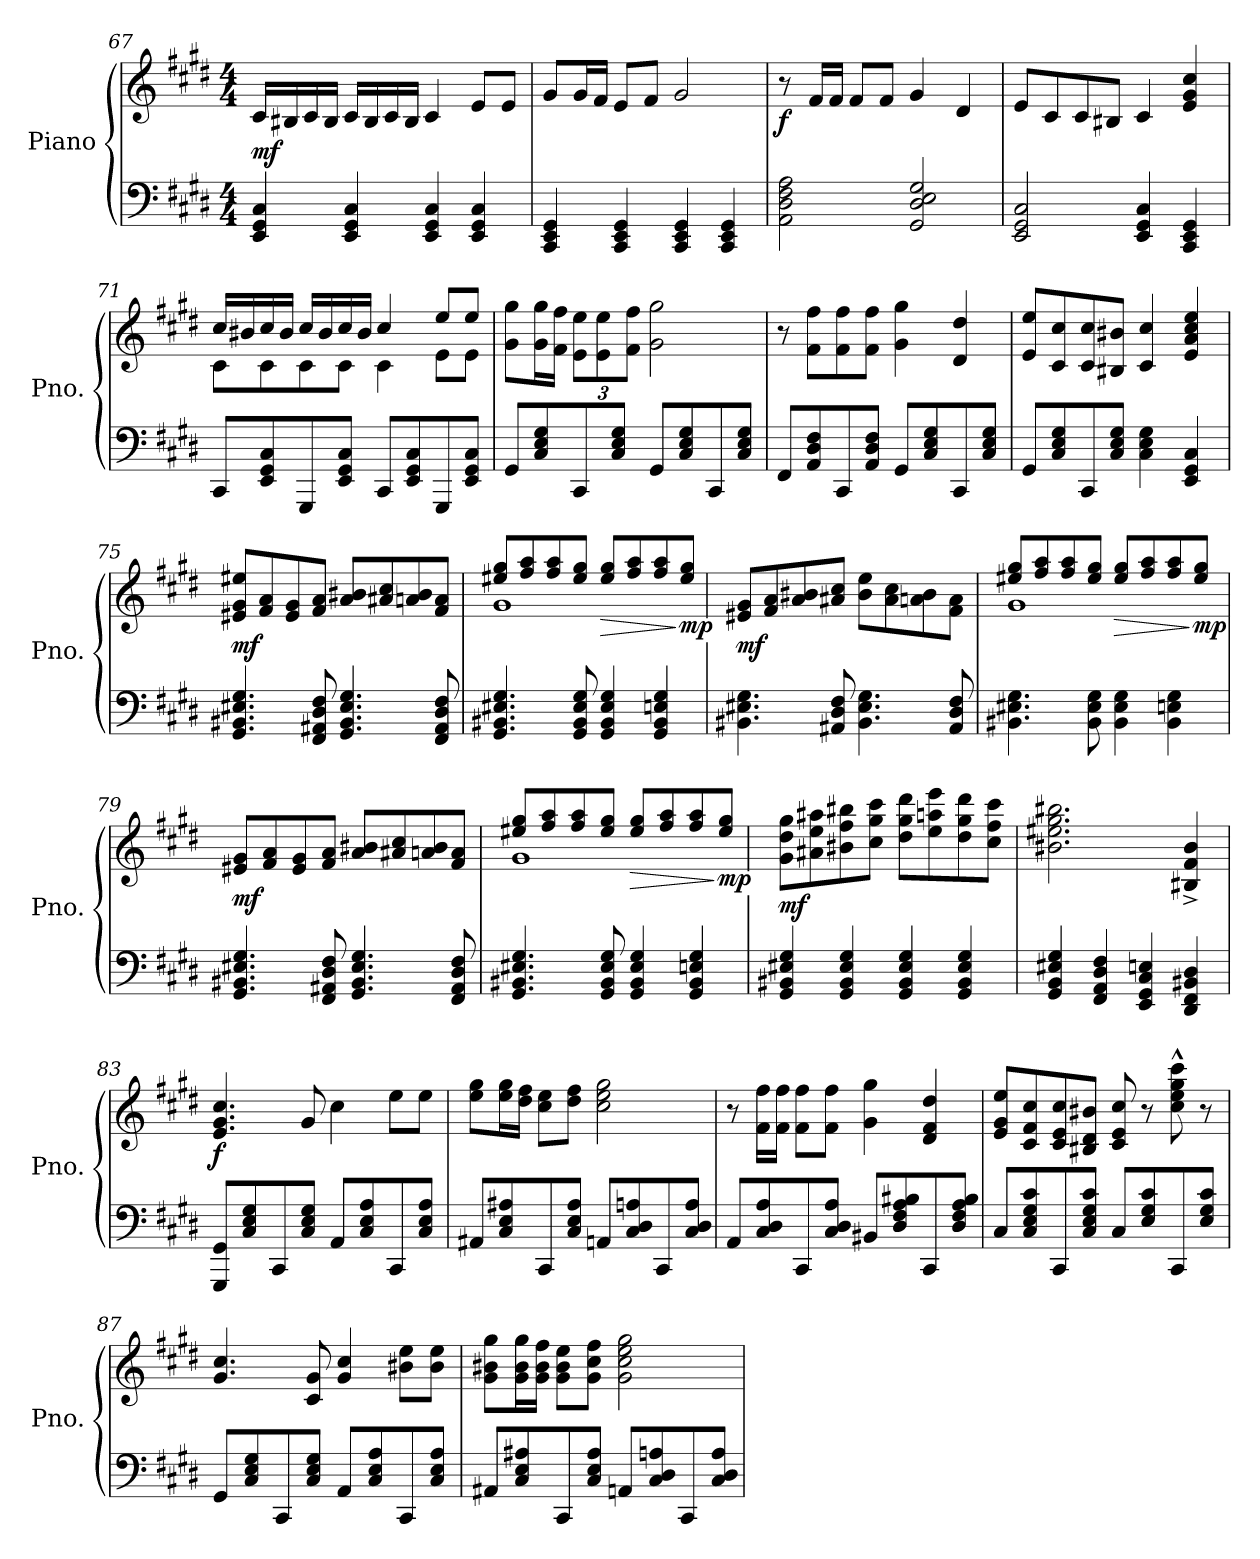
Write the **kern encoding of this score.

**kern	**kern	**dynam
*part1	*part1	*part1
*staff2	*staff1	*staff1/2
*I"Piano	*	*
*I'Pno.	*	*
*clefF4	*clefG2	*
*k[f#c#g#d#]	*k[f#c#g#d#]	*
*M4/4	*M4/4	*
=67	=67	=67
!	!	!LO:DY:b
4EE/ 4GG#/ 4C#/	16c#/LL	mf
.	16B#X/	.
.	16c#/	.
.	16B#/JJ	.
4EE/ 4GG#/ 4C#/	16c#/LL	.
.	16B#/	.
.	16c#/	.
.	16B#/JJ	.
4EE/ 4GG#/ 4C#/	4c#/	.
4EE/ 4GG#/ 4C#/	8e/L	.
.	8e/J	.
=68	=68	=68
4CC#/ 4EE/ 4GG#/	8g#/L	.
.	16g#/L	.
.	16f#/JJ	.
4CC#/ 4EE/ 4GG#/	8e/L	.
.	8f#/J	.
4CC#/ 4EE/ 4GG#/	2g#/	.
4CC#/ 4EE/ 4GG#/	.	.
=69	=69	=69
!	!	!LO:DY:b
2AA\ 2D#\ 2F#\ 2A\	8r	f
.	16f#/LL	.
.	16f#/JJ	.
.	8f#/L	.
.	8f#/J	.
2GG#/ 2D#/ 2E/ 2G#/	4g#/	.
.	4d#/	.
!!LO:LB:g=z
=70	=70	=70
2EE/ 2GG#/ 2C#/	8e/L	.
.	8c#/	.
.	8c#/	.
.	8B#X/J	.
4EE/ 4GG#/ 4C#/	4c#/	.
4CC#/ 4EE/ 4GG#/	4e/ 4g#/ 4cc#/	.
=71	=71	=71
*	*^	*
8CC#/L	16cc#/LL	8c#\L	.
.	16b#X/	.	.
8EE/ 8GG#/ 8C#/	16cc#/	8c#\	.
.	16b#/JJ	.	.
8GGG#/	16cc#/LL	8c#\	.
.	16b#/	.	.
8EE/ 8GG#/ 8C#/J	16cc#/	8c#\J	.
.	16b#/JJ	.	.
8CC#/L	4cc#/	4c#\	.
8EE/ 8GG#/ 8C#/	.	.	.
8GGG#/	8ee/L	8e\L	.
8EE/ 8GG#/ 8C#/J	8ee/J	8e\J	.
*	*v	*v	*
=72	=72	=72
8GG#/L	8g#\ 8gg#\L	.
8C#/ 8E/ 8G#/	16g#\ 16gg#\L	.
.	16f#\ 16ff#\JJ	.
*	*Xbrackettup	*
8CC#/	12e\ 12ee\L	.
.	12e\ 12ee\	.
8C#/ 8E/ 8G#/J	.	.
.	12f#\ 12ff#\J	.
8GG#/L	2g#\ 2gg#\	.
8C#/ 8E/ 8G#/	.	.
8CC#/	.	.
8C#/ 8E/ 8G#/J	.	.
=73	=73	=73
8FF#/L	8r	.
8AA/ 8D#/ 8F#/	8f#\ 8ff#\L	.
8CC#/	8f#\ 8ff#\	.
8AA/ 8D#/ 8F#/J	8f#\ 8ff#\J	.
8GG#/L	4g#\ 4gg#\	.
8C#/ 8E/ 8G#/	.	.
8CC#/	4d#/ 4dd#/	.
8C#/ 8E/ 8G#/J	.	.
!!LO:LB:g=z
=74	=74	=74
8GG#/L	8e/ 8ee/L	.
8C#/ 8E/ 8G#/	8c#/ 8cc#/	.
8CC#/	8c#/ 8cc#/	.
8C#/ 8E/ 8G#/J	8B#X/ 8b#X/J	.
4C#\ 4E\ 4G#\	4c#/ 4cc#/	.
4EE/ 4GG#/ 4C#/	4e/ 4a/ 4cc#/ 4ee/	.
=75	=75	=75
!	!	!LO:DY:b
4.GG#/ 4.BB#X/ 4.E#X/ 4.G#/	8e#X/ 8g#/ 8ee#X/L	mf
.	8f#/ 8a/	.
.	8e#/ 8g#/	.
8FF#/ 8AA#X/ 8D#/ 8F#/	8f#/ 8a/J	.
4.GG#/ 4.BB#/ 4.E#/ 4.G#/	8a/ 8b#X/L	.
.	8a#X/ 8cc#/	.
.	8an/ 8b#/	.
8FF#/ 8AA#/ 8D#/ 8F#/	8f#/ 8a/J	.
=76	=76	=76
*	*^	*
4.GG#/ 4.BB#X/ 4.E#X/ 4.G#/	8ee#X/ 8gg#/L	1g#	.
.	8ff#/ 8aa/	.	.
.	8ff#/ 8aa/	.	.
8GG#/ 8BB#/ 8E#/ 8G#/	8ee#/ 8gg#/J	.	.
!	!	!	!LO:HP:b
4GG#/ 4BB#/ 4E#/ 4G#/	8ee#/ 8gg#/L	.	>
.	8ff#/ 8aa/	.	.
4GG#/ 4BB#/ 4En/ 4G#/	8ff#/ 8aa/	.	.
!	!	!	!LO:DY:n=1:b
.	8ee#/ 8gg#/J	.	] mp
*	*v	*v	*
!!LO:LB:g=z
=77	=77	=77
!	!	!LO:DY:b
4.BB#X\ 4.E#X\ 4.G#\	8e#X/ 8g#/L	mf
.	8f#/ 8a/	.
.	8a/ 8b#X/	.
8AA#X/ 8D#/ 8F#/	8a#X/ 8cc#/J	.
4.BB#\ 4.E#\ 4.G#\	8b#\ 8ee\L	.
.	8a#\ 8cc#\	.
.	8an\ 8b#\	.
8AA#/ 8D#/ 8F#/	8f#\ 8a\J	.
=78	=78	=78
*	*^	*
4.BB#X\ 4.E#X\ 4.G#\	8ee#X/ 8gg#/L	1g#	.
.	8ff#/ 8aa/	.	.
.	8ff#/ 8aa/	.	.
8BB#\ 8E#\ 8G#\	8ee#/ 8gg#/J	.	.
!	!	!	!LO:HP:b
4BB#\ 4E#\ 4G#\	8ee#/ 8gg#/L	.	>
.	8ff#/ 8aa/	.	.
4BB#\ 4En\ 4G#\	8ff#/ 8aa/	.	.
!	!	!	!LO:DY:n=1:b
.	8ee#/ 8gg#/J	.	] mp
*	*v	*v	*
=79	=79	=79
!	!	!LO:DY:b
4.GG#/ 4.BB#X/ 4.E#X/ 4.G#/	8e#X/ 8g#/L	mf
.	8f#/ 8a/	.
.	8e#/ 8g#/	.
8FF#/ 8AA#X/ 8D#/ 8F#/	8f#/ 8a/J	.
4.GG#/ 4.BB#/ 4.E#/ 4.G#/	8a/ 8b#X/L	.
.	8a#X/ 8cc#/	.
.	8an/ 8b#/	.
8FF#/ 8AA#/ 8D#/ 8F#/	8f#/ 8a/J	.
!!LO:LB:g=z
=80	=80	=80
*	*^	*
4.GG#/ 4.BB#X/ 4.E#X/ 4.G#/	8ee#X/ 8gg#/L	1g#	.
.	8ff#/ 8aa/	.	.
.	8ff#/ 8aa/	.	.
8GG#/ 8BB#/ 8E#/ 8G#/	8ee#/ 8gg#/J	.	.
!	!	!	!LO:HP:b
4GG#/ 4BB#/ 4E#/ 4G#/	8ee#/ 8gg#/L	.	>
.	8ff#/ 8aa/	.	.
4GG#/ 4BB#/ 4En/ 4G#/	8ff#/ 8aa/	.	.
!	!	!	!LO:DY:n=1:b
.	8ee#/ 8gg#/J	.	] mp
*	*v	*v	*
=81	=81	=81
!	!	!LO:DY:b
4GG#/ 4BB#X/ 4E#X/ 4G#/	8g#\ 8dd#\ 8gg#\L	mf
.	8a#X\ 8ee\ 8aa#X\	.
4GG#/ 4BB#/ 4E#/ 4G#/	8b#X\ 8ff#\ 8bb#X\	.
.	8cc#\ 8gg#\ 8ccc#\J	.
4GG#/ 4BB#/ 4E#/ 4G#/	8dd#\ 8gg#\ 8ddd#\L	.
.	8ee\ 8aan\ 8eee\	.
4GG#/ 4BB#/ 4E#/ 4G#/	8dd#\ 8gg#\ 8ddd#\	.
.	8cc#\ 8ff#\ 8ccc#\J	.
=82	=82	=82
4GG#/ 4BB/ 4E#X/ 4G#/	2.b#X\ 2.ee#X\ 2.gg#\ 2.bb#X\	.
4FF#/ 4AA/ 4D#/ 4F#/	.	.
4EE/ 4GG#/ 4C#/ 4En/	.	.
4DD#/ 4FF#/ 4BB#X/ 4D#/	4B#X/^ 4f#/^ 4b#/^	.
=83	=83	=83
!	!	!LO:DY:b
8GGG#/ 8GG#/L	4.e/ 4.g#/ 4.cc#/	f
8C#/ 8E/ 8G#/	.	.
8CC#/	.	.
8C#/ 8E/ 8G#/J	8g#/	.
8AA/L	4cc#\	.
8C#/ 8E/ 8A/	.	.
8CC#/	8ee\L	.
8C#/ 8E/ 8A/J	8ee\J	.
!!LO:PB:g=z
=84	=84	=84
8AA#X/L	8ee\ 8gg#\L	.
8C#/ 8E/ 8A#X/	16ee\ 16gg#\L	.
.	16dd#\ 16ff#\JJ	.
8CC#/	8cc#\ 8ee\L	.
8C#/ 8E/ 8A#/J	8dd#\ 8ff#\J	.
8AAn/L	2cc#\ 2ee\ 2gg#\	.
8C#/ 8D#/ 8An/	.	.
8CC#/	.	.
8C#/ 8D#/ 8A/J	.	.
=85	=85	=85
8AA/L	8r	.
8C#/ 8D#/ 8A/	16f#\ 16ff#\LL	.
.	16f#\ 16ff#\JJ	.
8CC#/	8f#\ 8ff#\L	.
8C#/ 8D#/ 8A/J	8f#\ 8ff#\J	.
8BB#X/L	4g#\ 4gg#\	.
8D#/ 8F#/ 8A/ 8B#X/	.	.
8CC#/	4d#/ 4f#/ 4dd#/	.
8D#/ 8F#/ 8A/ 8B#/J	.	.
=86	=86	=86
8C#/L	8e/ 8g#/ 8ee/L	.
8C#/ 8E/ 8G#/ 8c#/	8c#/ 8f#/ 8cc#/	.
8CC#/	8c#/ 8e/ 8cc#/	.
8C#/ 8E/ 8G#/ 8c#/J	8B#X/ 8d#/ 8b#X/J	.
8C#/L	8c#/ 8e/ 8cc#/	.
8E/ 8G#/ 8c#/	8r	.
8CC#/	8cc#\^^ 8ee\^^ 8gg#\^^ 8ccc#\^^	.
8E/ 8G#/ 8c#/J	8r	.
!!LO:LB:g=z
=87	=87	=87
8GG#/L	4.g#/ 4.cc#/	.
8C#/ 8E/ 8G#/	.	.
8CC#/	.	.
8C#/ 8E/ 8G#/J	8c#/ 8g#/	.
8AA/L	4g#/ 4cc#/	.
8C#/ 8E/ 8A/	.	.
8CC#/	8b#X\ 8ee\L	.
8C#/ 8E/ 8A/J	8b#\ 8ee\J	.
=88	=88	=88
8AA#X/L	8g#\ 8b#X\ 8gg#\L	.
8C#/ 8E/ 8A#X/	16g#\ 16b#\ 16gg#\L	.
.	16g#\ 16b#\ 16ff#\JJ	.
8CC#/	8g#\ 8b#\ 8ee\L	.
8C#/ 8E/ 8A#/J	8g#\ 8cc#\ 8ff#\J	.
8AAn/L	2g#\ 2cc#\ 2ee\ 2gg#\	.
8C#/ 8D#/ 8An/	.	.
8CC#/	.	.
8C#/ 8D#/ 8A/J	.	.
=	=	=
*-	*-	*-
